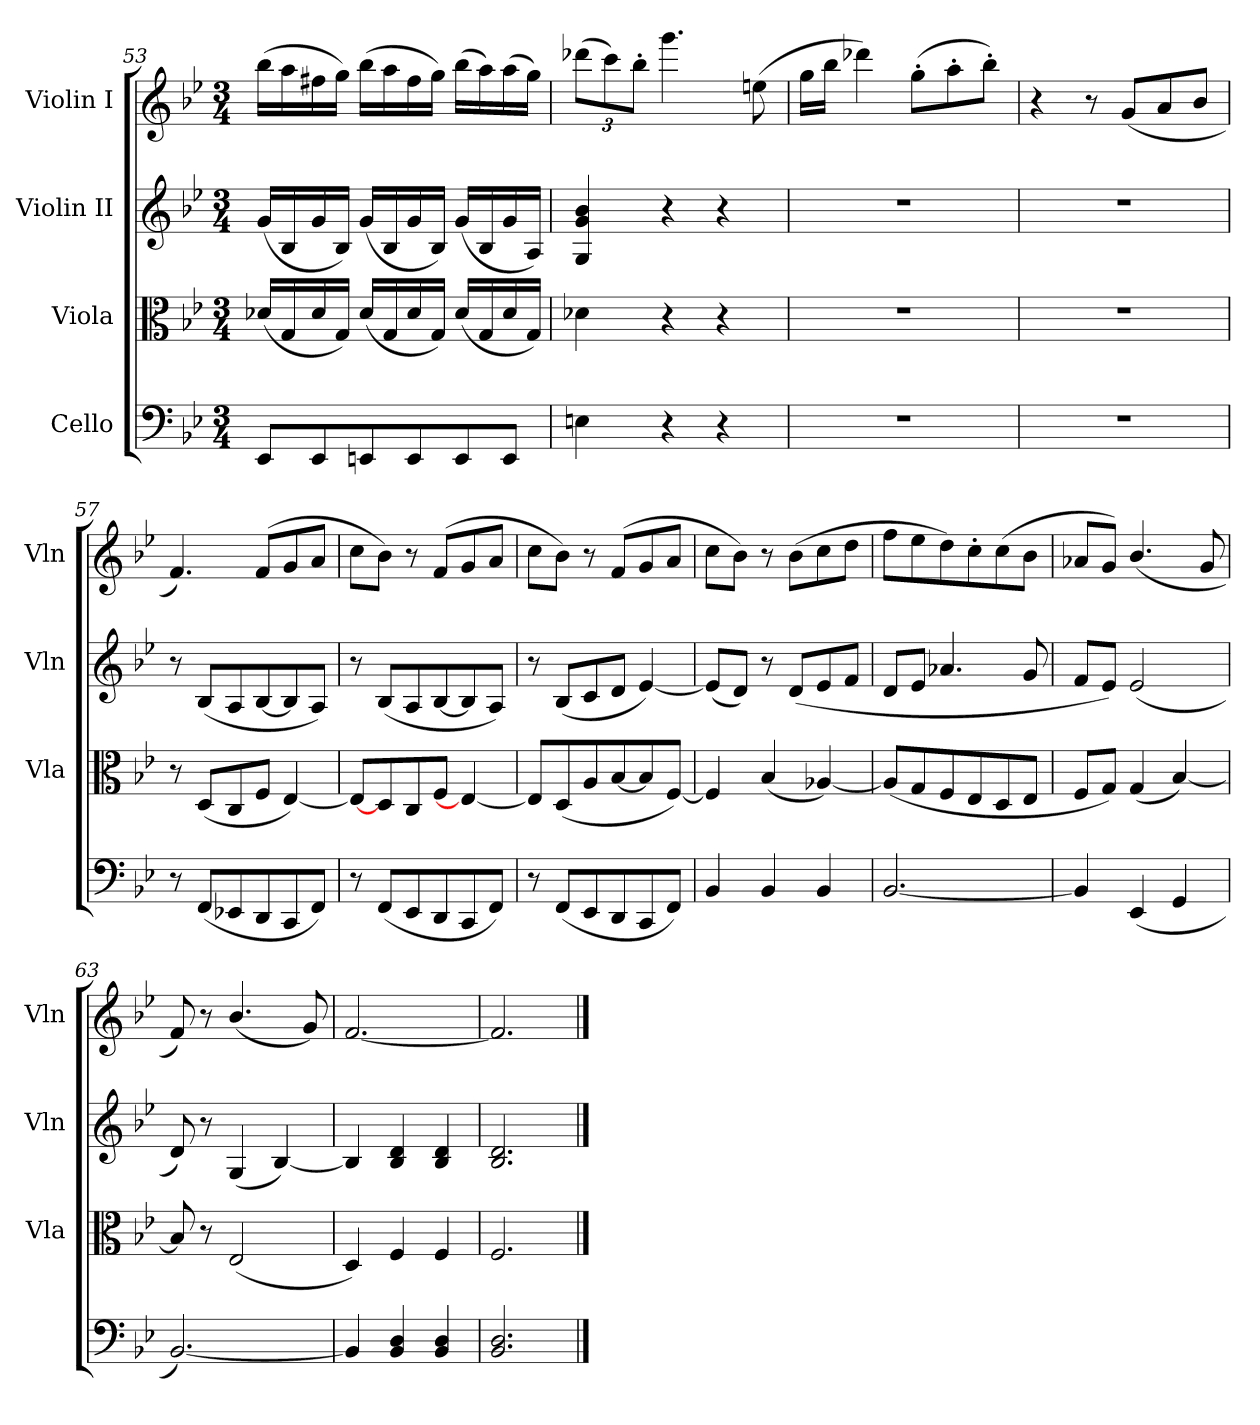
**kern	**kern	**kern	**kern
*part4	*part3	*part2	*part1
*staff4	*staff3	*staff2	*staff1
*I"Cello	*I"Viola	*I"Violin II	*I"Violin I
*	*I'Vla	*I'Vln	*I'Vln
*clefF4	*clefC3	*clefG2	*clefG2
*k[b-e-]	*k[b-e-]	*k[b-e-]	*k[b-e-]
*M3/4	*M3/4	*M3/4	*M3/4
=53	=53	=53	=53
8EE-/L	(<16d-X/LL	(<16g/LL	(>16bb-\LL
.	16G/	16B-/	16aa\
8EE-/	16d-/	16g/	16ff#X\
.	16G/JJ)	16B-/JJ)	16gg\JJ)
8EEn/	(<16d-/LL	(<16g/LL	(>16bb-\LL
.	16G/	16B-/	16aa\
8EE/	16d-/	16g/	16ff#\
.	16G/JJ)	16B-/JJ)	16gg\JJ)
8EE/	(<16d-/LL	(<16g/LL	(>16bb-\LL
.	16G/	16B-/	16aa\)
8EE/J	16d-/	16g/	(>16aa\
.	16G/JJ)	16A/JJ)	16gg\JJ)
=54	=54	=54	=54
*	*	*	*Xbrackettup
4En\	4d-X\	4G/ 4g/ 4b-/	(>12ddd-X\L
.	.	.	12ccc\)
.	.	.	12bb-'\J
4r	4r	4r	4.ggg\
4r	4r	4r	.
.	.	.	(>8een\
=55	=55	=55	=55
2.r	2.r	2.r	16gg\LL
.	.	.	16bb-\JJ
.	.	.	4ddd-X\)
.	.	.	(>8gg'\L
.	.	.	8aa'\
.	.	.	8bb-'\J)
=56	=56	=56	=56
2.r	2.r	2.r	4r
.	.	.	8r
.	.	.	(<8g/L
.	.	.	8a/
.	.	.	8b-/J
=57	=57	=57	=57
8r	8r	8r	4.f/)
(<8FF/L	(<8D/L	(<8B-/L	.
8EE-X/	8C/	8A/	.
8DD/	8F/J	[8B-/	(<8f/L
8CC/	[4E-/)	8B-/]	8g/
8FF/J)	.	8A/J)	8a/J
=58	=58	=58	=58
8r	8E-/L_	8r	8cc\L
(<8FF/L	8D/	(<8B-/L	8b-\J)
8EE-/	8C/	8A/	8r
8DD/	8F/J	[8B-/	(<8f/L
8CC/	4E-/_	8B-/]	8g/
8FF/J)	.	8A/J)	8a/J
=59	=59	=59	=59
8r	8E-/L]	8r	8cc\L
(<8FF/L	(<8D/	(<8B-/L	8b-\J)
8EE-/	8A/	8c/	8r
8DD/	[8B-/	8d/J	(<8f/L
8CC/	8B-/]	[4e-/)	8g/
8FF/J)	[8F/J)	.	8a/J
=60	=60	=60	=60
4BB-/	4F/]	(<8e-/L]	8cc\L
.	.	8d/J)	8b-\J)
4BB-/	(<4B-/	8r	8r
.	.	(>8d/L	(>8b-\L
4BB-/	[4A-X/)	8e-/	8cc\
.	.	8f/J	8dd\J
!!LO:LB:g=z
=61	=61	=61	=61
[2.BB-/	(>8A-/L]	8d/L	8ff\L
.	8G/	8e-/J	8ee-\
.	8F/	4.a-X/	8dd\)
.	8E-/	.	8cc'\
.	8D/	.	(>8cc\
.	8E-/J	8g/	8b-\J
=62	=62	=62	=62
4BB-/]	8F/L	8f/L	8a-X/L
.	8G/J)	8e-/J)	8g/J)
(<4EE-/	(<4G/	(<2e-/	(<4.b-/
4GG/	[4B-/)	.	.
.	.	.	8g/
=63	=63	=63	=63
[2.BB-/)	8B-/]	8d/)	8f/)
.	8r	8r	8r
.	(<2E-/	(<4G/	(<4.b-/
.	.	[4B-/)	.
.	.	.	8g/)
=64	=64	=64	=64
4BB-/]	4D/)	4B-/]	[2.f/
4BB-/ 4D/	4F/	4B-/ 4d/	.
4BB-/ 4D/	4F/	4B-/ 4d/	.
=65	=65	=65	=65
2.BB-/ 2.D/	2.F/	2.B-/ 2.d/	2.f/]
==	==	==	==
*-	*-	*-	*-
